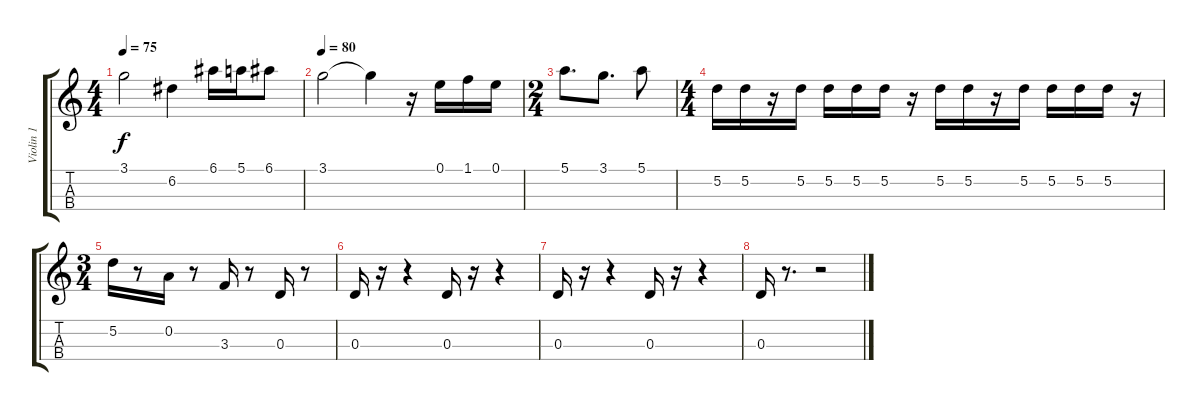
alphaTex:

\track ("Violin 1" "Violin 1") {instrument violin}
\staff {score tabs}
\tuning (E5 A4 D4 G3) {hide}
\ts (4 4)
\tempo 75
\clef g2
\ks c
3.1.2{dy f} 6.2.4 6.1.16 5.1.16 6.1.8 |
\tempo 80
3.1.2{volume 4} 3.1{t}.4 r.16 0.1.16{volume 7} 1.1.16 0.1.16 |
\ts (2 4)
5.1.8{d} 3.1.8{d} 5.1.8 |
\ts (4 4)
5.2.16{volume 14} 5.2.16 r.16 5.2.16 5.2.16 5.2.16 5.2.16 r.16 5.2.16 5.2.16 r.16 5.2.16 5.2.16 5.2.16 5.2.16 r.16 |
\ts (3 4)
5.2.16 r.8 0.2.16 r.8 3.3.16 r.8 0.3.16 r.8 |
0.3.16 r.16 r.4 0.3.16{volume 10} r.16 r.4 |
0.3.16 r.16 r.4 0.3.16 r.16 r.4 |
0.3.16 r.8{d} r.2
